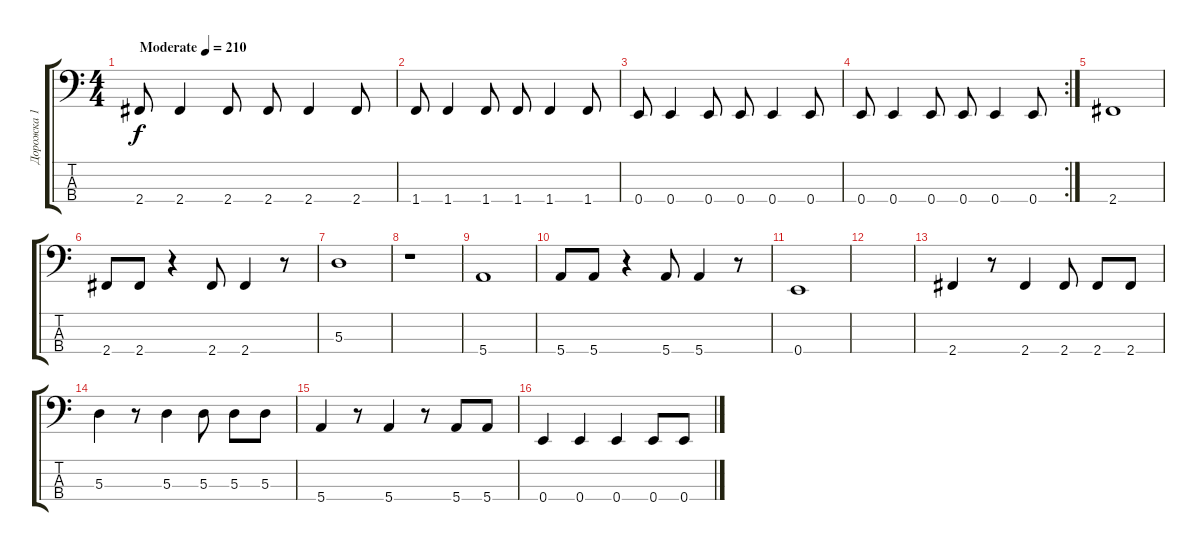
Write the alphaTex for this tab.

\track ("Дорожка 1" "Дорожка 1") {instrument electricbasspick}
\staff {score tabs}
\tuning (G2 D2 A1 E1) {hide}
\ts (4 4)
\tempo (210 "Moderate")
\clef f4
\ks c
2.4.8{dy f instrument electricbasspick} 2.4.4 2.4.8 2.4.8 2.4.4 2.4.8 |
1.4.8 1.4.4 1.4.8 1.4.8 1.4.4 1.4.8 |
0.4.8 0.4.4 0.4.8 0.4.8 0.4.4 0.4.8 |
\rc 2
0.4.8 0.4.4 0.4.8 0.4.8 0.4.4 0.4.8 |
2.4.1 |
2.4.8 2.4.8 r.4 2.4.8 2.4.4 r.8 |
5.3.1 |
r.1 |
5.4.1 |
5.4.8 5.4.8 r.4 5.4.8 5.4.4 r.8 |
0.4.1 |
|
2.4.4 r.8 2.4.4 2.4.8 2.4.8 2.4.8 |
5.3.4 r.8 5.3.4 5.3.8 5.3.8 5.3.8 |
5.4.4 r.8 5.4.4 r.8 5.4.8 5.4.8 |
0.4.4 0.4.4 0.4.4 0.4.8 0.4.8
